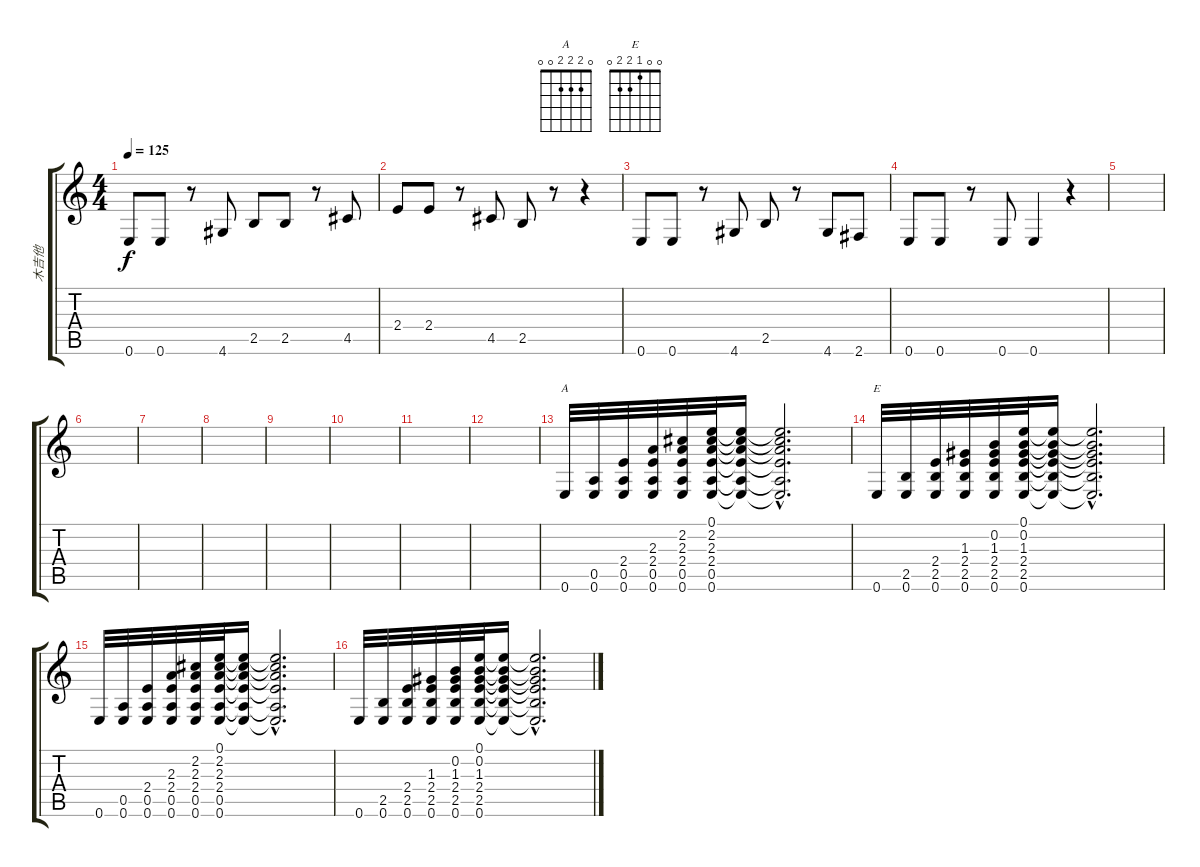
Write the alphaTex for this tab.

\track ("木吉他" "木吉他") {instrument acousticguitarsteel}
\staff {score tabs}
\tuning (E4 B3 G3 D3 A2 E2) {hide}
\chord ("A" 0 2 2 2 0 0)
\chord ("E" 0 0 1 2 2 0)
\ts (4 4)
\tempo 125
\clef g2
\ks c
0.6.8{dy f} 0.6.8 r.8 4.6.8 2.5.8 2.5.8 r.8 4.5.8 |
2.4.8 2.4.8 r.8 4.5.8 2.5.8 r.8 r.4 |
0.6.8 0.6.8 r.8 4.6.8 2.5.8 r.8 4.6.8 2.6.8 |
0.6.8 0.6.8 r.8 0.6.8 0.6.4 r.4 |
|
|
|
|
|
|
|
|
0.6.32{ch "A"} (0.5 0.6).32 (2.4 0.5 0.6).32 (2.3 2.4 0.5 0.6).32 (2.2 2.3 2.4 0.5 0.6).32 (0.1 2.2 2.3 2.4 0.5 0.6).32 (0.1{t} 2.2{t} 2.3{t} 2.4{t} 0.5{t} 0.6{t}).16 (0.1{hac t} 2.2{hac t} 2.3{hac t} 2.4{hac t} 0.5{hac t} 0.6{hac t}).2{d} |
0.6.32{ch "E"} (2.5 0.6).32 (2.4 2.5 0.6).32 (1.3 2.4 2.5 0.6).32 (0.2 1.3 2.4 2.5 0.6).32 (0.1 0.2 1.3 2.4 2.5 0.6).32 (0.1{t} 0.2{t} 1.3{t} 2.4{t} 2.5{t} 0.6{t}).16 (0.1{hac t} 0.2{hac t} 1.3{hac t} 2.4{hac t} 2.5{hac t} 0.6{hac t}).2{d} |
0.6.32 (0.5 0.6).32 (2.4 0.5 0.6).32 (2.3 2.4 0.5 0.6).32 (2.2 2.3 2.4 0.5 0.6).32 (0.1 2.2 2.3 2.4 0.5 0.6).32 (0.1{t} 2.2{t} 2.3{t} 2.4{t} 0.5{t} 0.6{t}).16 (0.1{hac t} 2.2{hac t} 2.3{hac t} 2.4{hac t} 0.5{hac t} 0.6{hac t}).2{d} |
0.6.32 (2.5 0.6).32 (2.4 2.5 0.6).32 (1.3 2.4 2.5 0.6).32 (0.2 1.3 2.4 2.5 0.6).32 (0.1 0.2 1.3 2.4 2.5 0.6).32 (0.1{t} 0.2{t} 1.3{t} 2.4{t} 2.5{t} 0.6{t}).16 (0.1{hac t} 0.2{hac t} 1.3{hac t} 2.4{hac t} 2.5{hac t} 0.6{hac t}).2{d}
